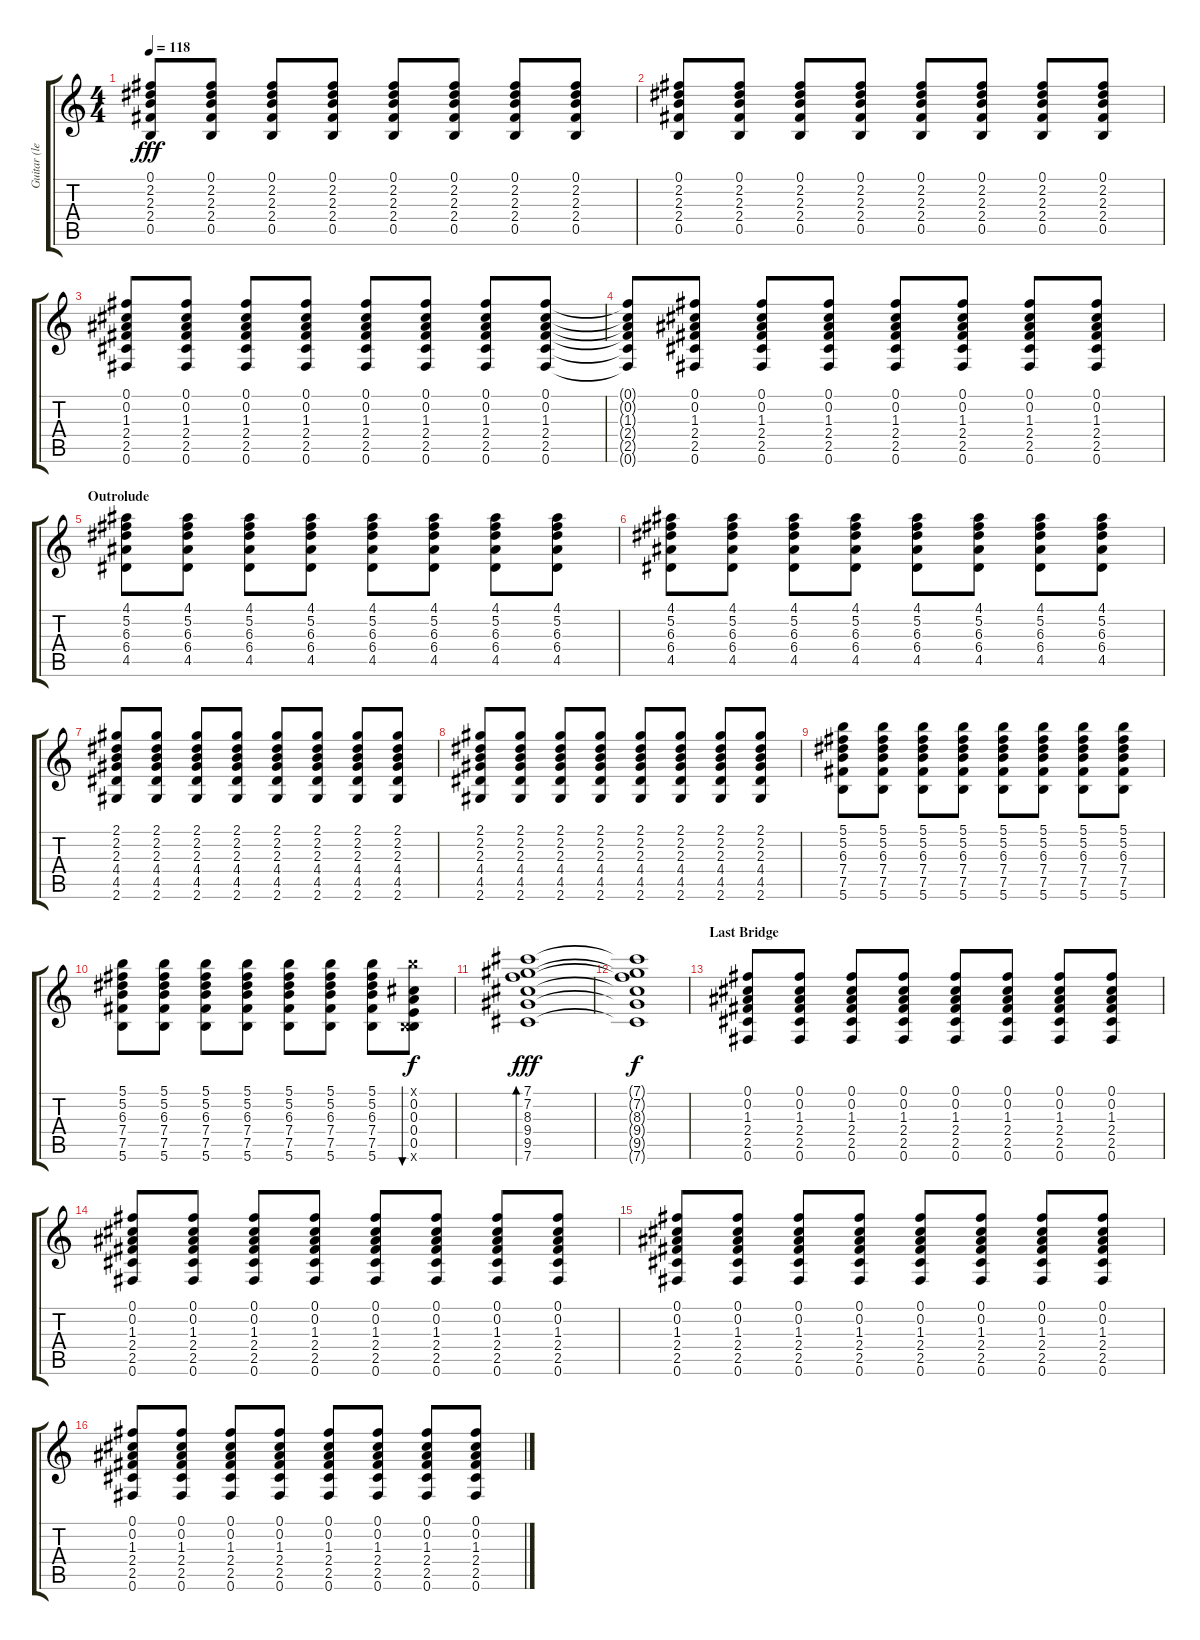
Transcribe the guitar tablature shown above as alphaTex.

\track ("Guitar (left)" "Guitar (le") {instrument overdrivenguitar}
\staff {score tabs}
\tuning (Gb4 Db4 A3 E3 B2 Gb2) {hide}
\ts (4 4)
\tempo 118
\clef g2
\ks c
(0.1 2.2 2.3 2.4 0.5).8{dy fff} (0.1 2.2 2.3 2.4 0.5).8 (0.1 2.2 2.3 2.4 0.5).8 (0.1 2.2 2.3 2.4 0.5).8 (0.1 2.2 2.3 2.4 0.5).8 (0.1 2.2 2.3 2.4 0.5).8 (0.1 2.2 2.3 2.4 0.5).8 (0.1 2.2 2.3 2.4 0.5).8 |
(0.1 2.2 2.3 2.4 0.5).8 (0.1 2.2 2.3 2.4 0.5).8 (0.1 2.2 2.3 2.4 0.5).8 (0.1 2.2 2.3 2.4 0.5).8 (0.1 2.2 2.3 2.4 0.5).8 (0.1 2.2 2.3 2.4 0.5).8 (0.1 2.2 2.3 2.4 0.5).8 (0.1 2.2 2.3 2.4 0.5).8 |
(0.1 0.2 1.3 2.4 2.5 0.6).8 (0.1 0.2 1.3 2.4 2.5 0.6).8 (0.1 0.2 1.3 2.4 2.5 0.6).8 (0.1 0.2 1.3 2.4 2.5 0.6).8 (0.1 0.2 1.3 2.4 2.5 0.6).8 (0.1 0.2 1.3 2.4 2.5 0.6).8 (0.1 0.2 1.3 2.4 2.5 0.6).8 (0.1 0.2 1.3 2.4 2.5 0.6).8 |
(0.1{t} 0.2{t} 1.3{t} 2.4{t} 2.5{t} 0.6{t}).8 (0.1 0.2 1.3 2.4 2.5 0.6).8 (0.1 0.2 1.3 2.4 2.5 0.6).8 (0.1 0.2 1.3 2.4 2.5 0.6).8 (0.1 0.2 1.3 2.4 2.5 0.6).8 (0.1 0.2 1.3 2.4 2.5 0.6).8 (0.1 0.2 1.3 2.4 2.5 0.6).8 (0.1 0.2 1.3 2.4 2.5 0.6).8 |
\section ("" "Outrolude")
(4.1 5.2 6.3 6.4 4.5).8 (4.1 5.2 6.3 6.4 4.5).8 (4.1 5.2 6.3 6.4 4.5).8 (4.1 5.2 6.3 6.4 4.5).8 (4.1 5.2 6.3 6.4 4.5).8 (4.1 5.2 6.3 6.4 4.5).8 (4.1 5.2 6.3 6.4 4.5).8 (4.1 5.2 6.3 6.4 4.5).8 |
(4.1 5.2 6.3 6.4 4.5).8 (4.1 5.2 6.3 6.4 4.5).8 (4.1 5.2 6.3 6.4 4.5).8 (4.1 5.2 6.3 6.4 4.5).8 (4.1 5.2 6.3 6.4 4.5).8 (4.1 5.2 6.3 6.4 4.5).8 (4.1 5.2 6.3 6.4 4.5).8 (4.1 5.2 6.3 6.4 4.5).8 |
(2.1 2.2 2.3 4.4 4.5 2.6).8 (2.1 2.2 2.3 4.4 4.5 2.6).8 (2.1 2.2 2.3 4.4 4.5 2.6).8 (2.1 2.2 2.3 4.4 4.5 2.6).8 (2.1 2.2 2.3 4.4 4.5 2.6).8 (2.1 2.2 2.3 4.4 4.5 2.6).8 (2.1 2.2 2.3 4.4 4.5 2.6).8 (2.1 2.2 2.3 4.4 4.5 2.6).8 |
(2.1 2.2 2.3 4.4 4.5 2.6).8 (2.1 2.2 2.3 4.4 4.5 2.6).8 (2.1 2.2 2.3 4.4 4.5 2.6).8 (2.1 2.2 2.3 4.4 4.5 2.6).8 (2.1 2.2 2.3 4.4 4.5 2.6).8 (2.1 2.2 2.3 4.4 4.5 2.6).8 (2.1 2.2 2.3 4.4 4.5 2.6).8 (2.1 2.2 2.3 4.4 4.5 2.6).8 |
(5.1 5.2 6.3 7.4 7.5 5.6).8 (5.1 5.2 6.3 7.4 7.5 5.6).8 (5.1 5.2 6.3 7.4 7.5 5.6).8 (5.1 5.2 6.3 7.4 7.5 5.6).8 (5.1 5.2 6.3 7.4 7.5 5.6).8 (5.1 5.2 6.3 7.4 7.5 5.6).8 (5.1 5.2 6.3 7.4 7.5 5.6).8 (5.1 5.2 6.3 7.4 7.5 5.6).8 |
(5.1 5.2 6.3 7.4 7.5 5.6).8 (5.1 5.2 6.3 7.4 7.5 5.6).8 (5.1 5.2 6.3 7.4 7.5 5.6).8 (5.1 5.2 6.3 7.4 7.5 5.6).8 (5.1 5.2 6.3 7.4 7.5 5.6).8 (5.1 5.2 6.3 7.4 7.5 5.6).8 (5.1 5.2 6.3 7.4 7.5 5.6).8 (5.1{x} 0.2 0.3 0.4 0.5 5.6{x}).8{bu 30 dy f} |
(7.1 7.2 8.3 9.4 9.5 7.6).1{bd 30 dy fff} |
(7.1{t} 7.2{t} 8.3{t} 9.4{t} 9.5{t} 7.6{t}).1{dy f} |
\section ("" "Last Bridge")
(0.1 0.2 1.3 2.4 2.5 0.6).8{volume 10 balance 6} (0.1 0.2 1.3 2.4 2.5 0.6).8 (0.1 0.2 1.3 2.4 2.5 0.6).8 (0.1 0.2 1.3 2.4 2.5 0.6).8 (0.1 0.2 1.3 2.4 2.5 0.6).8 (0.1 0.2 1.3 2.4 2.5 0.6).8 (0.1 0.2 1.3 2.4 2.5 0.6).8 (0.1 0.2 1.3 2.4 2.5 0.6).8 |
(0.1 0.2 1.3 2.4 2.5 0.6).8 (0.1 0.2 1.3 2.4 2.5 0.6).8 (0.1 0.2 1.3 2.4 2.5 0.6).8 (0.1 0.2 1.3 2.4 2.5 0.6).8 (0.1 0.2 1.3 2.4 2.5 0.6).8 (0.1 0.2 1.3 2.4 2.5 0.6).8 (0.1 0.2 1.3 2.4 2.5 0.6).8 (0.1 0.2 1.3 2.4 2.5 0.6).8 |
(0.1 0.2 1.3 2.4 2.5 0.6).8 (0.1 0.2 1.3 2.4 2.5 0.6).8 (0.1 0.2 1.3 2.4 2.5 0.6).8 (0.1 0.2 1.3 2.4 2.5 0.6).8 (0.1 0.2 1.3 2.4 2.5 0.6).8 (0.1 0.2 1.3 2.4 2.5 0.6).8 (0.1 0.2 1.3 2.4 2.5 0.6).8 (0.1 0.2 1.3 2.4 2.5 0.6).8 |
(0.1 0.2 1.3 2.4 2.5 0.6).8 (0.1 0.2 1.3 2.4 2.5 0.6).8 (0.1 0.2 1.3 2.4 2.5 0.6).8 (0.1 0.2 1.3 2.4 2.5 0.6).8 (0.1 0.2 1.3 2.4 2.5 0.6).8 (0.1 0.2 1.3 2.4 2.5 0.6).8 (0.1 0.2 1.3 2.4 2.5 0.6).8 (0.1 0.2 1.3 2.4 2.5 0.6).8
